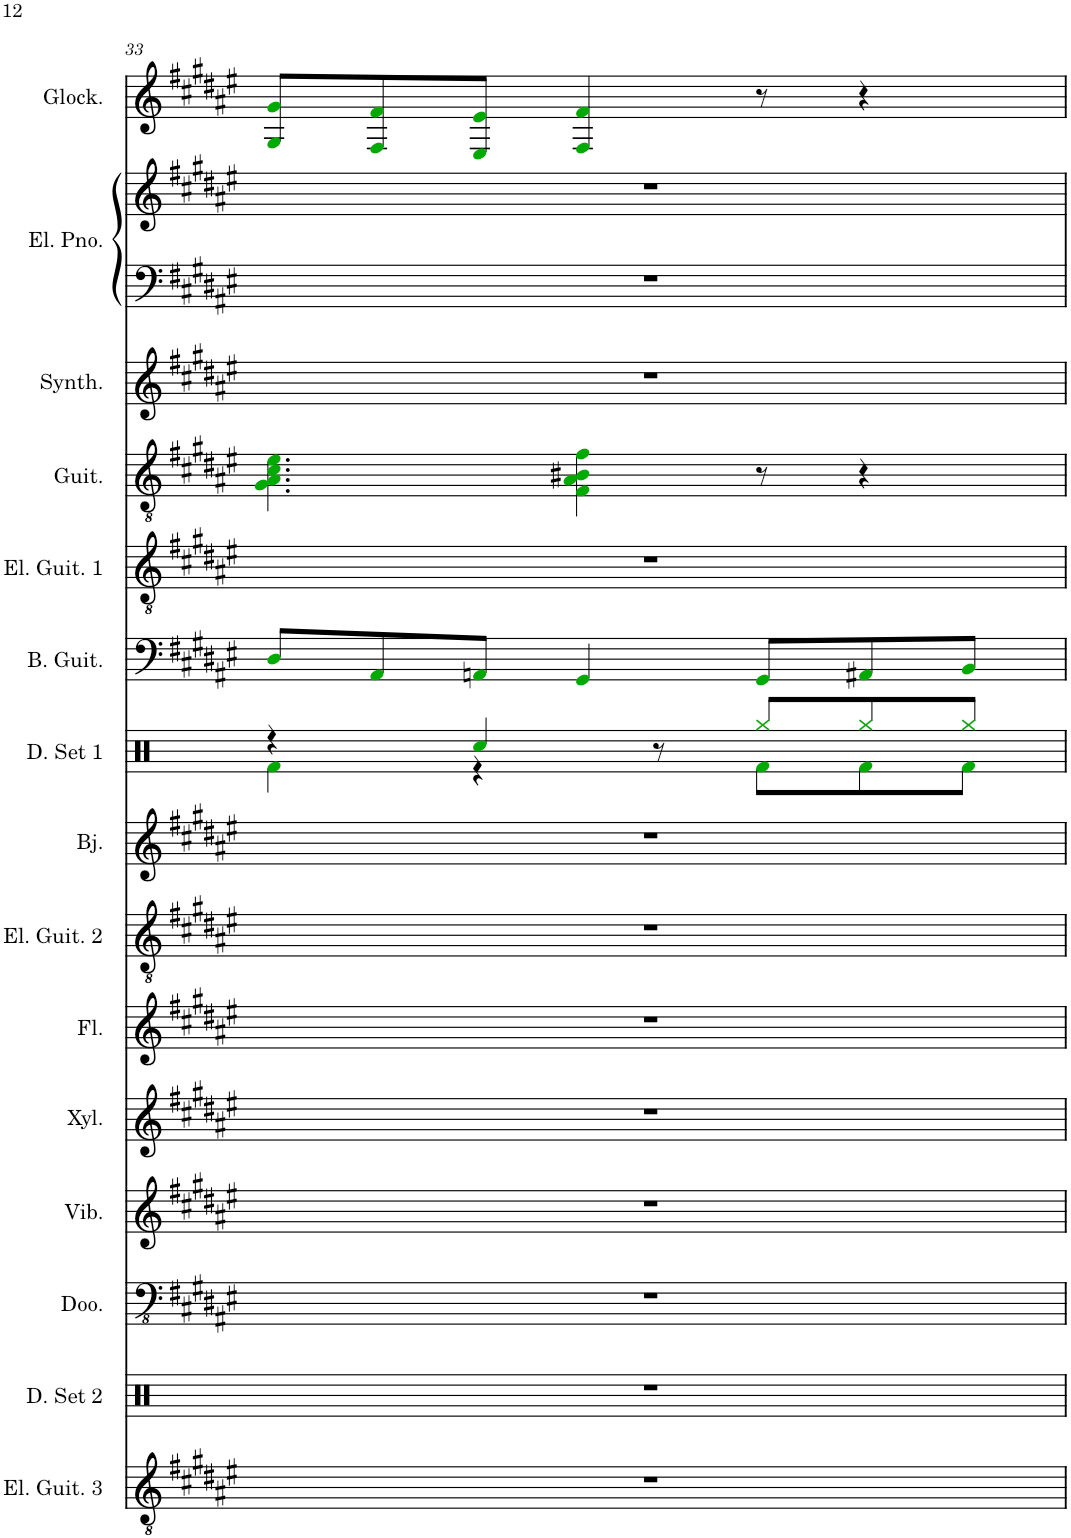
**kern	**kern	**kern	**kern	**kern	**kern	**kern	**kern	**kern	**kern	**kern	**kern	**kern	**kern	**kern	**kern
*part15	*part14	*part13	*part12	*part11	*part10	*part9	*part8	*part7	*part6	*part5	*part4	*part3	*part2	*part2	*part1
*staff16	*staff15	*staff14	*staff13	*staff12	*staff11	*staff10	*staff9	*staff8	*staff7	*staff6	*staff5	*staff4	*staff3	*staff2	*staff1
*I"Electric Guitar 3	*I"Drumset 2	*I"Didgeridoo	*I"Vibraphone	*I"Xylophone	*I"Flute	*I"Electric Guitar 2	*I"Banjo	*I"Drumset 1	*I"Bass Guitar	*I"Electric Guitar 1	*I"Guitar	*I"Square Synthesizer	*I"Electric Piano	*	*I"Glockenspiel
*I'El. Guit. 3	*I'D. Set 2	*I'Doo.	*I'Vib.	*I'Xyl.	*I'Fl.	*I'El. Guit. 2	*I'Bj.	*I'D. Set 1	*I'B. Guit.	*I'El. Guit. 1	*I'Guit.	*I'Synth.	*I'El. Pno.	*	*I'Glock.
!!LO:PB:g=z
*clefGv2	*clefX	*clefFv4	*clefG2	*clefG2	*clefG2	*clefGv2	*clefG2	*clefX	*clefF4	*clefGv2	*clefGv2	*clefG2	*clefF4	*clefG2	*clefG2
*	*	*	*	*Trd-7c-12	*	*	*	*	*Trd7c12	*	*	*	*	*	*Trd-14c-24
*k[f#c#g#d#a#e#]	*k[]	*k[f#c#g#d#a#e#]	*k[f#c#g#d#a#e#]	*k[f#c#g#d#a#e#]	*k[f#c#g#d#a#e#]	*k[f#c#g#d#a#e#]	*k[f#c#g#d#a#e#]	*k[]	*k[f#c#g#d#a#e#]	*k[f#c#g#d#a#e#]	*k[f#c#g#d#a#e#]	*k[f#c#g#d#a#e#]	*k[f#c#g#d#a#e#]	*k[f#c#g#d#a#e#]	*k[f#c#g#d#a#e#]
*M4/4	*M4/4	*M4/4	*M4/4	*M4/4	*M4/4	*M4/4	*M4/4	*M4/4	*M4/4	*M4/4	*M4/4	*M4/4	*M4/4	*M4/4	*M4/4
=33	=33	=33	=33	=33	=33	=33	=33	=33	=33	=33	=33	=33	=33	=33	=33
*	*	*	*	*	*	*	*	*^	*	*	*	*	*	*	*
1r	1r	1r	1r	1r	1r	1r	1r	4r	4Rfi\	8D#i/L	1r	4.G#i\ 4.A#i\ 4.c#i\ 4.e#i\	1r	1r	1r	8G#i/ 8g#i/L
.	.	.	.	.	.	.	.	.	.	8AA#i/	.	.	.	.	.	8F#i/ 8f#i/
.	.	.	.	.	.	.	.	4Rcci/	4r	8AAni/J	.	.	.	.	.	8E#i/ 8e#i/J
.	.	.	.	.	.	.	.	.	.	4GG#i/	.	4F#i\ 4A#i\ 4B#Xi\ 4f#i\	.	.	.	4F#i/ 4f#i/
.	.	.	.	.	.	.	.	8r	8ryy	.	.	.	.	.	.	.
.	.	.	.	.	.	.	.	8Rggi/L	8Rfi\L	8GG#i/L	.	8r	.	.	.	8r
.	.	.	.	.	.	.	.	8Rggi/	8Rfi\	8AA#Xi/	.	4r	.	.	.	4r
.	.	.	.	.	.	.	.	8Rggi/J	8Rfi\J	8BBi/J	.	.	.	.	.	.
*	*	*	*	*	*	*	*	*v	*v	*	*	*	*	*	*	*
=	=	=	=	=	=	=	=	=	=	=	=	=	=	=	=
*-	*-	*-	*-	*-	*-	*-	*-	*-	*-	*-	*-	*-	*-	*-	*-
